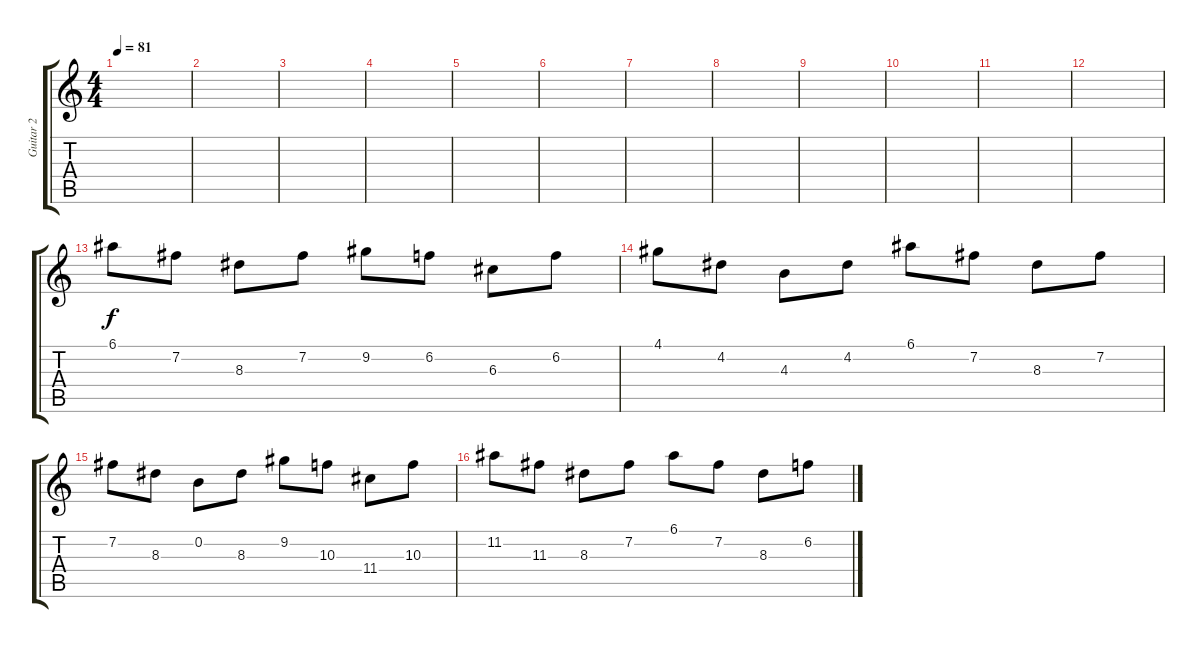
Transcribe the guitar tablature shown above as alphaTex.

\track ("Guitar 2" "Guitar 2") {instrument electricguitarclean}
\staff {score tabs}
\tuning (E4 B3 G3 D3 A2 E2) {hide}
\ts (4 4)
\tempo 81
\clef g2
\ks c
|
|
|
|
|
|
|
|
|
|
|
|
6.1.8 7.2.8 8.3.8 7.2.8 9.2.8 6.2.8 6.3.8 6.2.8 |
4.1.8 4.2.8 4.3.8 4.2.8 6.1.8 7.2.8 8.3.8 7.2.8 |
7.2.8 8.3.8 0.2.8 8.3.8 9.2.8 10.3.8 11.4.8 10.3.8 |
11.2.8 11.3.8 8.3.8 7.2.8 6.1.8 7.2.8 8.3.8 6.2.8
